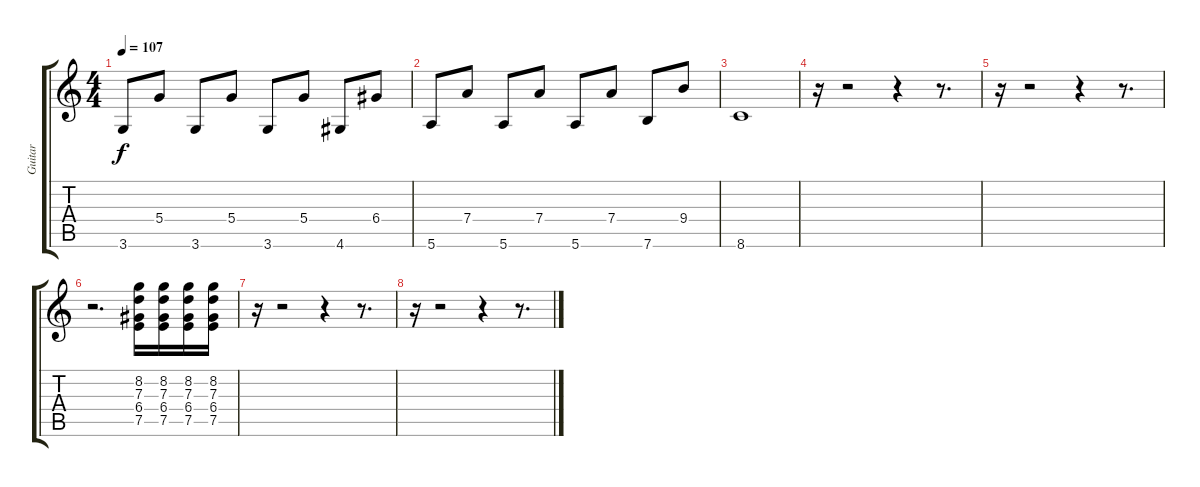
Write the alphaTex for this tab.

\track ("Guitar" "Guitar") {instrument electricguitarmuted}
\staff {score tabs}
\tuning (E4 B3 G3 D3 A2 E2) {hide}
\ts (4 4)
\tempo 107
\clef g2
\ks c
3.6.8{dy f} 5.4.8 3.6.8 5.4.8 3.6.8 5.4.8 4.6.8 6.4.8 |
5.6.8 7.4.8 5.6.8 7.4.8 5.6.8 7.4.8 7.6.8 9.4.8 |
8.6.1 |
r.16 r.2 r.4 r.8{d} |
r.16 r.2 r.4 r.8{d} |
r.2{d} (8.2 7.3 6.4 7.5).16 (8.2 7.3 6.4 7.5).16 (8.2 7.3 6.4 7.5).16 (8.2 7.3 6.4 7.5).16 |
r.16 r.2 r.4 r.8{d} |
r.16 r.2 r.4 r.8{d}
